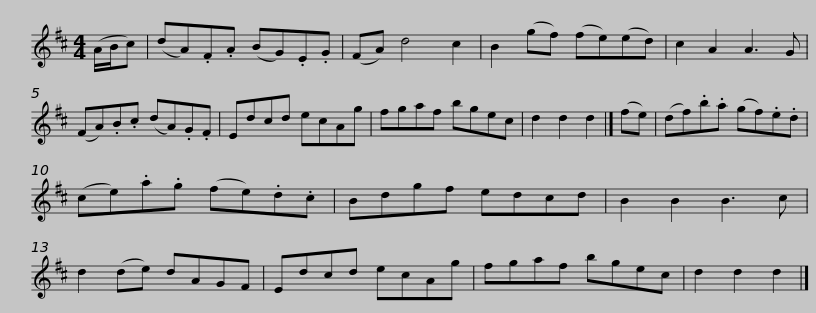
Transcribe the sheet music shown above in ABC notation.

X:1
L:1/8
M:4/4
I:linebreak $
K:D
V:1 treble
V:1
 (A/B/c) | (dA).F.A (BG).E.G | (FA) d4 c2 | B2 (gf) (fe)(ed) | c2 A2 A3 G | %5
 (FA).B.c (dA).G.F | Edcd ecAg |$ fgaf bgec | d2 d2 d2 |] (fe) | %10
 (df).b.a (gf).e.d | (ce).a.g (fe).d.c | Bdgf edcd | B2 B2 B3 c |$ d2 (de) dAGF | %15
 Edcd ecAg | fgaf bgec | d2 d2 d2 |] %18
